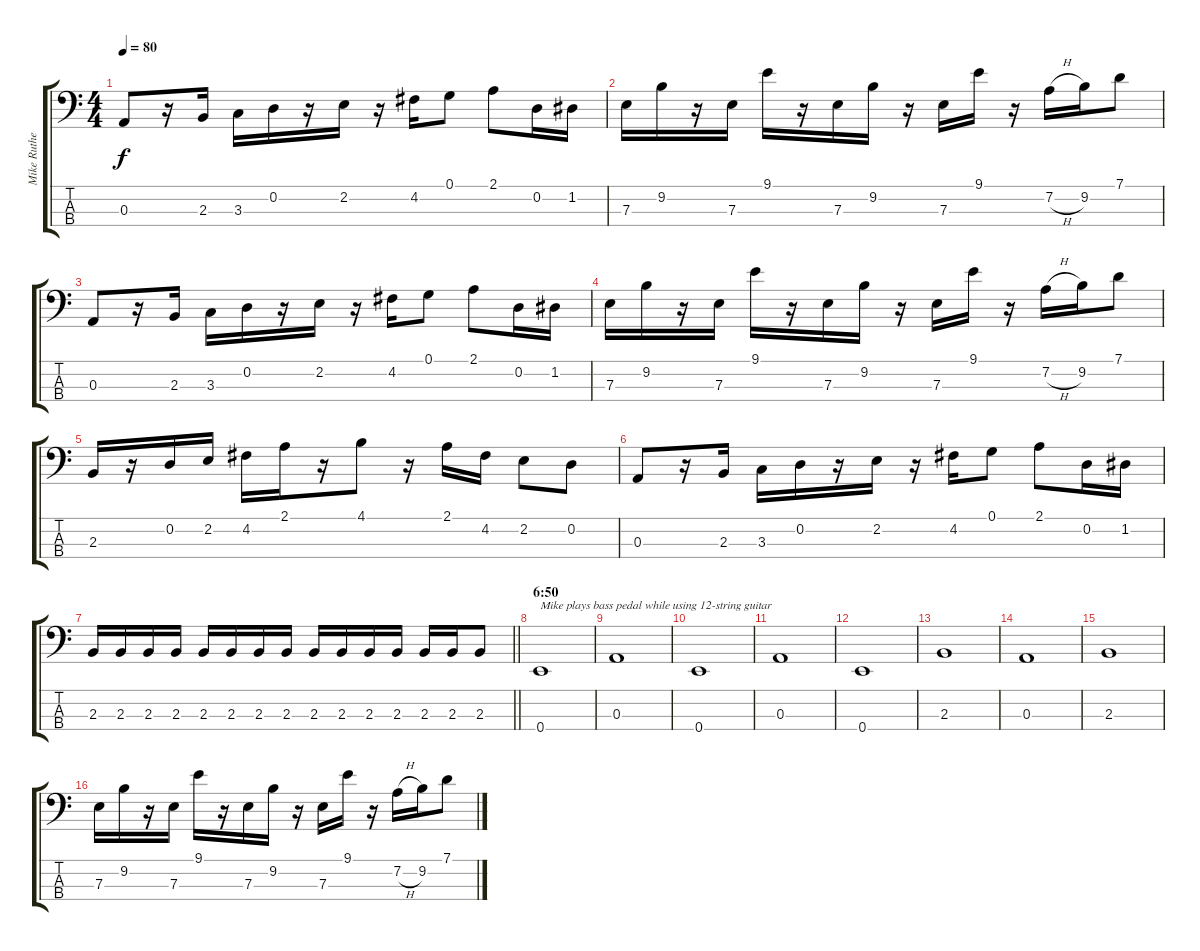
\track ("Mike Rutherford (bass)" "Mike Ruthe") {instrument electricbassfinger}
\staff {score tabs}
\tuning (G2 D2 A1 E1) {hide}
\ts (4 4)
\tempo 80
\clef f4
\ks c
0.3.8{dy f} r.16 2.3.16 3.3.16 0.2.16 r.16 2.2.16 r.16 4.2.16 0.1.8 2.1.8 0.2.16 1.2.16 |
7.3.16 9.2.16 r.16 7.3.16 9.1.16 r.16 7.3.16 9.2.16 r.16 7.3.16 9.1.16 r.16 7.2{h}.16 9.2.16 7.1.8 |
0.3.8 r.16 2.3.16 3.3.16 0.2.16 r.16 2.2.16 r.16 4.2.16 0.1.8 2.1.8 0.2.16 1.2.16 |
7.3.16 9.2.16 r.16 7.3.16 9.1.16 r.16 7.3.16 9.2.16 r.16 7.3.16 9.1.16 r.16 7.2{h}.16 9.2.16 7.1.8 |
2.3.16 r.16 0.2.16 2.2.16 4.2.16 2.1.16 r.16 4.1.8 r.16 2.1.16 4.2.16 2.2.8 0.2.8 |
0.3.8 r.16 2.3.16 3.3.16 0.2.16 r.16 2.2.16 r.16 4.2.16 0.1.8 2.1.8 0.2.16 1.2.16 |
\barLineRight lightlight
2.3.16 2.3.16 2.3.16 2.3.16 2.3.16 2.3.16 2.3.16 2.3.16 2.3.16 2.3.16 2.3.16 2.3.16 2.3.16 2.3.16 2.3.8 |
\section ("" "6:50")
0.4.1{txt "Mike plays bass pedal while using 12-string guitar" instrument fretlessbass} |
0.3.1 |
0.4.1 |
0.3.1 |
0.4.1 |
2.3.1 |
0.3.1 |
2.3.1 |
7.3.16{instrument electricbassfinger} 9.2.16 r.16 7.3.16 9.1.16 r.16 7.3.16 9.2.16 r.16 7.3.16 9.1.16 r.16 7.2{h}.16 9.2.16 7.1.8
